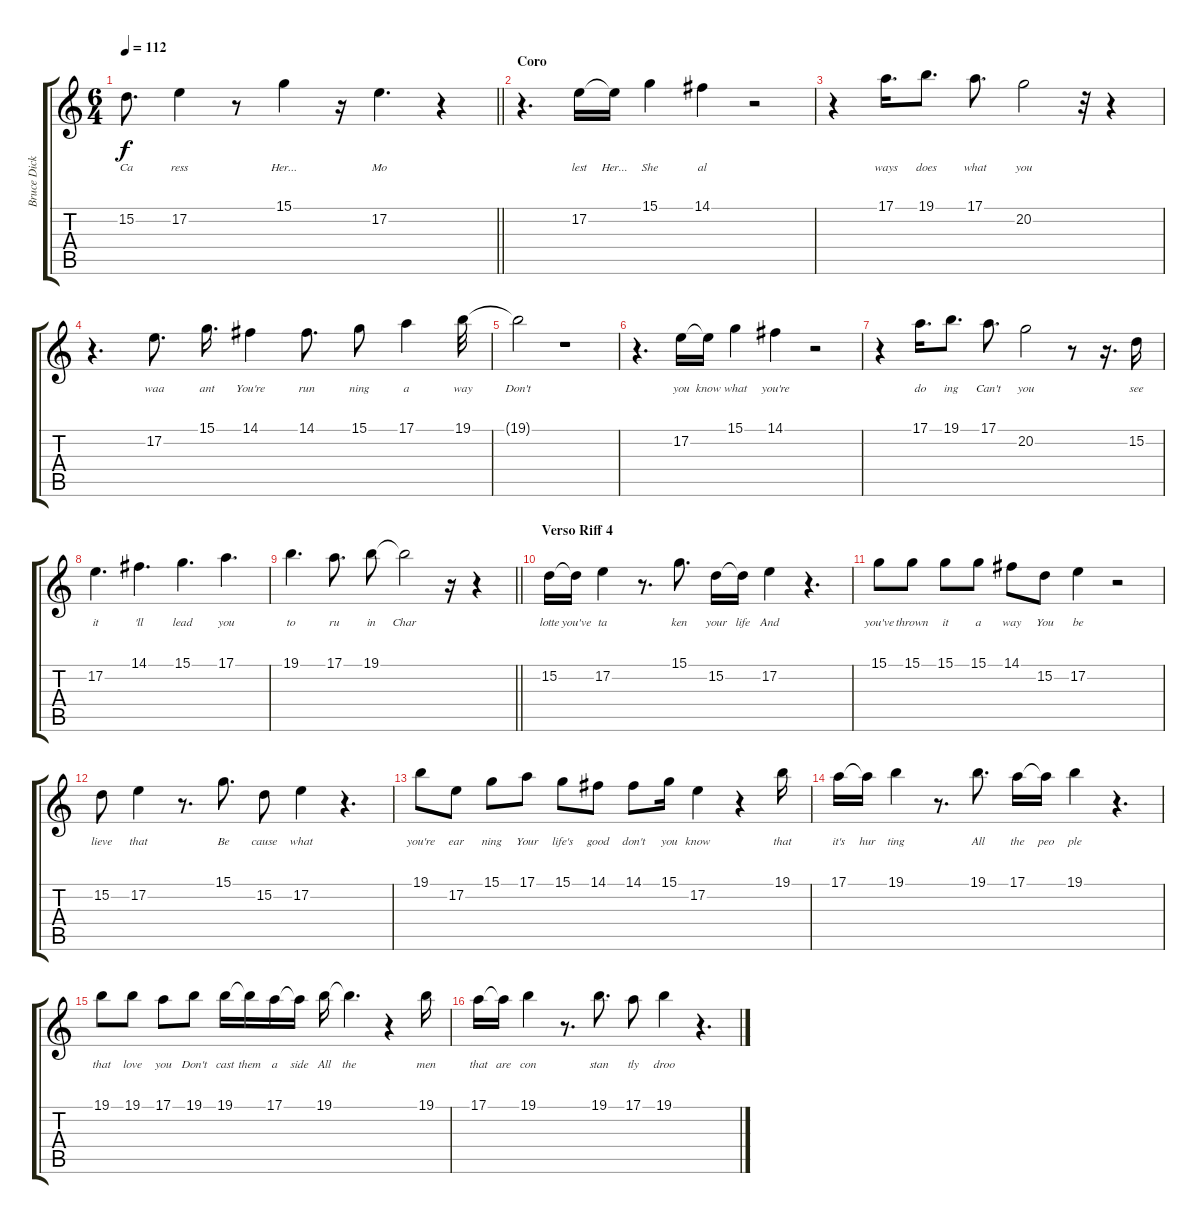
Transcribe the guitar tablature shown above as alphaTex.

\track ("Bruce Dickinson" "Bruce Dick") {instrument lead2sawtooth}
\staff {score tabs}
\tuning (E4 B3 G3 D3 A2 E2) {hide}
\ts (6 4)
\tempo 112
\clef g2
\barLineRight lightlight
\ks c
15.2.8{d lyrics (0 "Ca") lyrics (1 "") lyrics (2 "") lyrics (3 "") lyrics (4 "") dy f} 17.2.4{lyrics (0 "ress") lyrics (1 "") lyrics (2 "") lyrics (3 "") lyrics (4 "")} r.8 15.1.4{lyrics (0 "Her...") lyrics (1 "") lyrics (2 "") lyrics (3 "") lyrics (4 "")} r.16 17.2.4{d lyrics (0 "Mo") lyrics (1 "") lyrics (2 "") lyrics (3 "") lyrics (4 "")} r.4 |
\section ("" "Coro")
r.4{d} 17.2.16{lyrics (0 "lest") lyrics (1 "") lyrics (2 "") lyrics (3 "") lyrics (4 "")} 17.2{t}.16{lyrics (0 "Her...") lyrics (1 "") lyrics (2 "") lyrics (3 "") lyrics (4 "")} 15.1.4{lyrics (0 "She") lyrics (1 "") lyrics (2 "") lyrics (3 "") lyrics (4 "")} 14.1.4{lyrics (0 "al") lyrics (1 "") lyrics (2 "") lyrics (3 "") lyrics (4 "")} r.2 |
r.4 17.1.16{d lyrics (0 "ways") lyrics (1 "") lyrics (2 "") lyrics (3 "") lyrics (4 "")} 19.1.8{d lyrics (0 "does") lyrics (1 "") lyrics (2 "") lyrics (3 "") lyrics (4 "")} 17.1.8{d lyrics (0 "what") lyrics (1 "") lyrics (2 "") lyrics (3 "") lyrics (4 "")} 20.2.2{lyrics (0 "you") lyrics (1 "") lyrics (2 "") lyrics (3 "") lyrics (4 "")} r.32 r.4 |
r.4{d} 17.2.8{d lyrics (0 "waa") lyrics (1 "") lyrics (2 "") lyrics (3 "") lyrics (4 "")} 15.1.16{d lyrics (0 "ant") lyrics (1 "") lyrics (2 "") lyrics (3 "") lyrics (4 "")} 14.1.4{lyrics (0 "You're") lyrics (1 "") lyrics (2 "") lyrics (3 "") lyrics (4 "")} 14.1.8{d lyrics (0 "run") lyrics (1 "") lyrics (2 "") lyrics (3 "") lyrics (4 "")} 15.1.8{lyrics (0 "ning") lyrics (1 "") lyrics (2 "") lyrics (3 "") lyrics (4 "")} 17.1.4{lyrics (0 "a") lyrics (1 "") lyrics (2 "") lyrics (3 "") lyrics (4 "")} 19.1.32{lyrics (0 "way") lyrics (1 "") lyrics (2 "") lyrics (3 "") lyrics (4 "")} |
19.1{t}.2{lyrics (0 "Don't") lyrics (1 "") lyrics (2 "") lyrics (3 "") lyrics (4 "")} r.1 |
r.4{d} 17.2.16{lyrics (0 "you") lyrics (1 "") lyrics (2 "") lyrics (3 "") lyrics (4 "")} 17.2{t}.16{lyrics (0 "know") lyrics (1 "") lyrics (2 "") lyrics (3 "") lyrics (4 "")} 15.1.4{lyrics (0 "what") lyrics (1 "") lyrics (2 "") lyrics (3 "") lyrics (4 "")} 14.1.4{lyrics (0 "you're") lyrics (1 "") lyrics (2 "") lyrics (3 "") lyrics (4 "")} r.2 |
r.4 17.1.16{d lyrics (0 "do") lyrics (1 "") lyrics (2 "") lyrics (3 "") lyrics (4 "")} 19.1.8{d lyrics (0 "ing") lyrics (1 "") lyrics (2 "") lyrics (3 "") lyrics (4 "")} 17.1.8{d lyrics (0 "Can't") lyrics (1 "") lyrics (2 "") lyrics (3 "") lyrics (4 "")} 20.2.2{lyrics (0 "you") lyrics (1 "") lyrics (2 "") lyrics (3 "") lyrics (4 "")} r.8 r.16{d} 15.2.16{lyrics (0 "see") lyrics (1 "") lyrics (2 "") lyrics (3 "") lyrics (4 "")} |
17.2.4{d lyrics (0 "it") lyrics (1 "") lyrics (2 "") lyrics (3 "") lyrics (4 "")} 14.1.4{d lyrics (0 "'ll") lyrics (1 "") lyrics (2 "") lyrics (3 "") lyrics (4 "")} 15.1.4{d lyrics (0 "lead") lyrics (1 "") lyrics (2 "") lyrics (3 "") lyrics (4 "")} 17.1.4{d lyrics (0 "you") lyrics (1 "") lyrics (2 "") lyrics (3 "") lyrics (4 "")} |
\barLineRight lightlight
19.1.4{d lyrics (0 "to") lyrics (1 "") lyrics (2 "") lyrics (3 "") lyrics (4 "")} 17.1.8{d lyrics (0 "ru") lyrics (1 "") lyrics (2 "") lyrics (3 "") lyrics (4 "")} 19.1.8{lyrics (0 "in") lyrics (1 "") lyrics (2 "") lyrics (3 "") lyrics (4 "")} 19.1{t}.2{lyrics (0 "Char") lyrics (1 "") lyrics (2 "") lyrics (3 "") lyrics (4 "")} r.16 r.4 |
\section ("" "Verso Riff 4")
15.2.16{lyrics (0 "lotte") lyrics (1 "") lyrics (2 "") lyrics (3 "") lyrics (4 "")} 15.2{t}.16{lyrics (0 "you've") lyrics (1 "") lyrics (2 "") lyrics (3 "") lyrics (4 "")} 17.2.4{lyrics (0 "ta") lyrics (1 "") lyrics (2 "") lyrics (3 "") lyrics (4 "")} r.8{d} 15.1.8{d lyrics (0 "ken") lyrics (1 "") lyrics (2 "") lyrics (3 "") lyrics (4 "")} 15.2.16{lyrics (0 "your") lyrics (1 "") lyrics (2 "") lyrics (3 "") lyrics (4 "")} 15.2{t}.16{lyrics (0 "life") lyrics (1 "") lyrics (2 "") lyrics (3 "") lyrics (4 "")} 17.2.4{lyrics (0 "And") lyrics (1 "") lyrics (2 "") lyrics (3 "") lyrics (4 "")} r.4{d} |
15.1.8{lyrics (0 "you've") lyrics (1 "") lyrics (2 "") lyrics (3 "") lyrics (4 "")} 15.1.8{lyrics (0 "thrown") lyrics (1 "") lyrics (2 "") lyrics (3 "") lyrics (4 "")} 15.1.8{lyrics (0 "it") lyrics (1 "") lyrics (2 "") lyrics (3 "") lyrics (4 "")} 15.1.8{lyrics (0 "a") lyrics (1 "") lyrics (2 "") lyrics (3 "") lyrics (4 "")} 14.1.8{lyrics (0 "way") lyrics (1 "") lyrics (2 "") lyrics (3 "") lyrics (4 "")} 15.2.8{lyrics (0 "You") lyrics (1 "") lyrics (2 "") lyrics (3 "") lyrics (4 "")} 17.2.4{lyrics (0 "be") lyrics (1 "") lyrics (2 "") lyrics (3 "") lyrics (4 "")} r.2 |
15.2.8{lyrics (0 "lieve") lyrics (1 "") lyrics (2 "") lyrics (3 "") lyrics (4 "")} 17.2.4{lyrics (0 "that") lyrics (1 "") lyrics (2 "") lyrics (3 "") lyrics (4 "")} r.8{d} 15.1.8{d lyrics (0 "Be") lyrics (1 "") lyrics (2 "") lyrics (3 "") lyrics (4 "")} 15.2.8{lyrics (0 "cause") lyrics (1 "") lyrics (2 "") lyrics (3 "") lyrics (4 "")} 17.2.4{lyrics (0 "what") lyrics (1 "") lyrics (2 "") lyrics (3 "") lyrics (4 "")} r.4{d} |
19.1.8{lyrics (0 "you're") lyrics (1 "") lyrics (2 "") lyrics (3 "") lyrics (4 "")} 17.2.8{lyrics (0 "ear") lyrics (1 "") lyrics (2 "") lyrics (3 "") lyrics (4 "")} 15.1.8{lyrics (0 "ning") lyrics (1 "") lyrics (2 "") lyrics (3 "") lyrics (4 "")} 17.1.8{lyrics (0 "Your") lyrics (1 "") lyrics (2 "") lyrics (3 "") lyrics (4 "")} 15.1.8{lyrics (0 "life's") lyrics (1 "") lyrics (2 "") lyrics (3 "") lyrics (4 "")} 14.1.8{lyrics (0 "good") lyrics (1 "") lyrics (2 "") lyrics (3 "") lyrics (4 "")} 14.1.8{lyrics (0 "don't") lyrics (1 "") lyrics (2 "") lyrics (3 "") lyrics (4 "")} 15.1.16{lyrics (0 "you") lyrics (1 "") lyrics (2 "") lyrics (3 "") lyrics (4 "")} 17.2.4{lyrics (0 "know") lyrics (1 "") lyrics (2 "") lyrics (3 "") lyrics (4 "")} r.4 19.1.16{lyrics (0 "that") lyrics (1 "") lyrics (2 "") lyrics (3 "") lyrics (4 "")} |
17.1.16{lyrics (0 "it's") lyrics (1 "") lyrics (2 "") lyrics (3 "") lyrics (4 "")} 17.1{t}.16{lyrics (0 "hur") lyrics (1 "") lyrics (2 "") lyrics (3 "") lyrics (4 "")} 19.1.4{lyrics (0 "ting") lyrics (1 "") lyrics (2 "") lyrics (3 "") lyrics (4 "")} r.8{d} 19.1.8{d lyrics (0 "All") lyrics (1 "") lyrics (2 "") lyrics (3 "") lyrics (4 "")} 17.1.16{lyrics (0 "the") lyrics (1 "") lyrics (2 "") lyrics (3 "") lyrics (4 "")} 17.1{t}.16{lyrics (0 "peo") lyrics (1 "") lyrics (2 "") lyrics (3 "") lyrics (4 "")} 19.1.4{lyrics (0 "ple") lyrics (1 "") lyrics (2 "") lyrics (3 "") lyrics (4 "")} r.4{d} |
19.1.8{lyrics (0 "that") lyrics (1 "") lyrics (2 "") lyrics (3 "") lyrics (4 "")} 19.1.8{lyrics (0 "love") lyrics (1 "") lyrics (2 "") lyrics (3 "") lyrics (4 "")} 17.1.8{lyrics (0 "you") lyrics (1 "") lyrics (2 "") lyrics (3 "") lyrics (4 "")} 19.1.8{lyrics (0 "Don't") lyrics (1 "") lyrics (2 "") lyrics (3 "") lyrics (4 "")} 19.1.16{lyrics (0 "cast") lyrics (1 "") lyrics (2 "") lyrics (3 "") lyrics (4 "")} 19.1{t}.16{lyrics (0 "them") lyrics (1 "") lyrics (2 "") lyrics (3 "") lyrics (4 "")} 17.1.16{lyrics (0 "a") lyrics (1 "") lyrics (2 "") lyrics (3 "") lyrics (4 "")} 17.1{t}.16{lyrics (0 "side") lyrics (1 "") lyrics (2 "") lyrics (3 "") lyrics (4 "")} 19.1.16{lyrics (0 "All") lyrics (1 "") lyrics (2 "") lyrics (3 "") lyrics (4 "")} 19.1{t}.4{d lyrics (0 "the") lyrics (1 "") lyrics (2 "") lyrics (3 "") lyrics (4 "")} r.4 19.1.16{lyrics (0 "men") lyrics (1 "") lyrics (2 "") lyrics (3 "") lyrics (4 "")} |
17.1.16{lyrics (0 "that") lyrics (1 "") lyrics (2 "") lyrics (3 "") lyrics (4 "")} 17.1{t}.16{lyrics (0 "are") lyrics (1 "") lyrics (2 "") lyrics (3 "") lyrics (4 "")} 19.1.4{lyrics (0 "con") lyrics (1 "") lyrics (2 "") lyrics (3 "") lyrics (4 "")} r.8{d} 19.1.8{d lyrics (0 "stan") lyrics (1 "") lyrics (2 "") lyrics (3 "") lyrics (4 "")} 17.1.8{lyrics (0 "tly") lyrics (1 "") lyrics (2 "") lyrics (3 "") lyrics (4 "")} 19.1.4{lyrics (0 "droo") lyrics (1 "") lyrics (2 "") lyrics (3 "") lyrics (4 "")} r.4{d}
